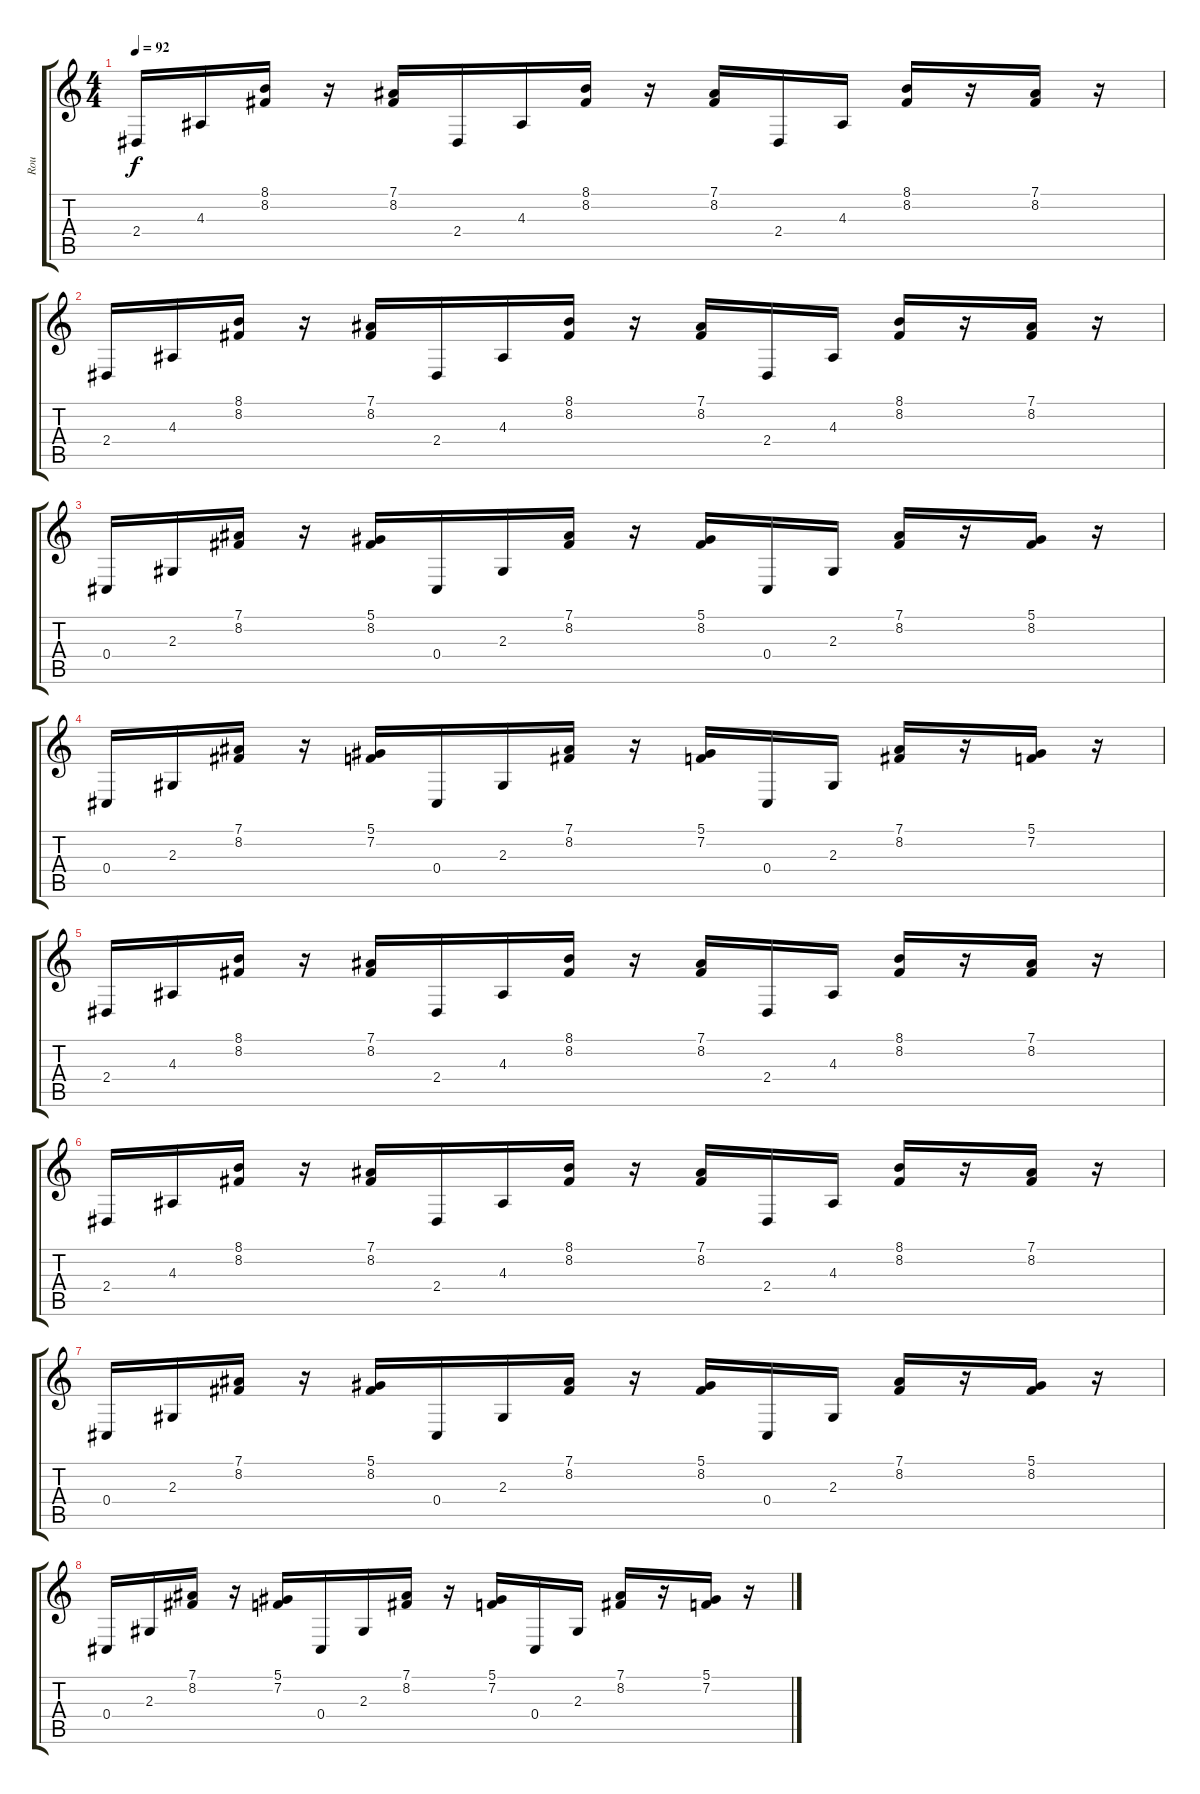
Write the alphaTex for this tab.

\track ("Rou" "Rou") {instrument lead1square}
\staff {score tabs}
\tuning (Eb4 Bb3 Gb3 Db3 Ab2 Db2) {hide}
\ts (4 4)
\tempo 92
\clef g2
\ks c
2.4.16{dy f} 4.3.16 (8.1 8.2).16 r.16 (7.1 8.2).16 2.4.16 4.3.16 (8.1 8.2).16 r.16 (7.1 8.2).16 2.4.16 4.3.16 (8.1 8.2).16 r.16 (7.1 8.2).16 r.16 |
2.4.16 4.3.16 (8.1 8.2).16 r.16 (7.1 8.2).16 2.4.16 4.3.16 (8.1 8.2).16 r.16 (7.1 8.2).16 2.4.16 4.3.16 (8.1 8.2).16 r.16 (7.1 8.2).16 r.16 |
0.4.16 2.3.16 (7.1 8.2).16 r.16 (5.1 8.2).16 0.4.16 2.3.16 (7.1 8.2).16 r.16 (5.1 8.2).16 0.4.16 2.3.16 (7.1 8.2).16 r.16 (5.1 8.2).16 r.16 |
0.4.16 2.3.16 (7.1 8.2).16 r.16 (5.1 7.2).16 0.4.16 2.3.16 (7.1 8.2).16 r.16 (5.1 7.2).16 0.4.16 2.3.16 (7.1 8.2).16 r.16 (5.1 7.2).16 r.16 |
2.4.16 4.3.16 (8.1 8.2).16 r.16 (7.1 8.2).16 2.4.16 4.3.16 (8.1 8.2).16 r.16 (7.1 8.2).16 2.4.16 4.3.16 (8.1 8.2).16 r.16 (7.1 8.2).16 r.16 |
2.4.16 4.3.16 (8.1 8.2).16 r.16 (7.1 8.2).16 2.4.16 4.3.16 (8.1 8.2).16 r.16 (7.1 8.2).16 2.4.16 4.3.16 (8.1 8.2).16 r.16 (7.1 8.2).16 r.16 |
0.4.16 2.3.16 (7.1 8.2).16 r.16 (5.1 8.2).16 0.4.16 2.3.16 (7.1 8.2).16 r.16 (5.1 8.2).16 0.4.16 2.3.16 (7.1 8.2).16 r.16 (5.1 8.2).16 r.16 |
0.4.16 2.3.16 (7.1 8.2).16 r.16 (5.1 7.2).16 0.4.16 2.3.16 (7.1 8.2).16 r.16 (5.1 7.2).16 0.4.16 2.3.16 (7.1 8.2).16 r.16 (5.1 7.2).16 r.16
